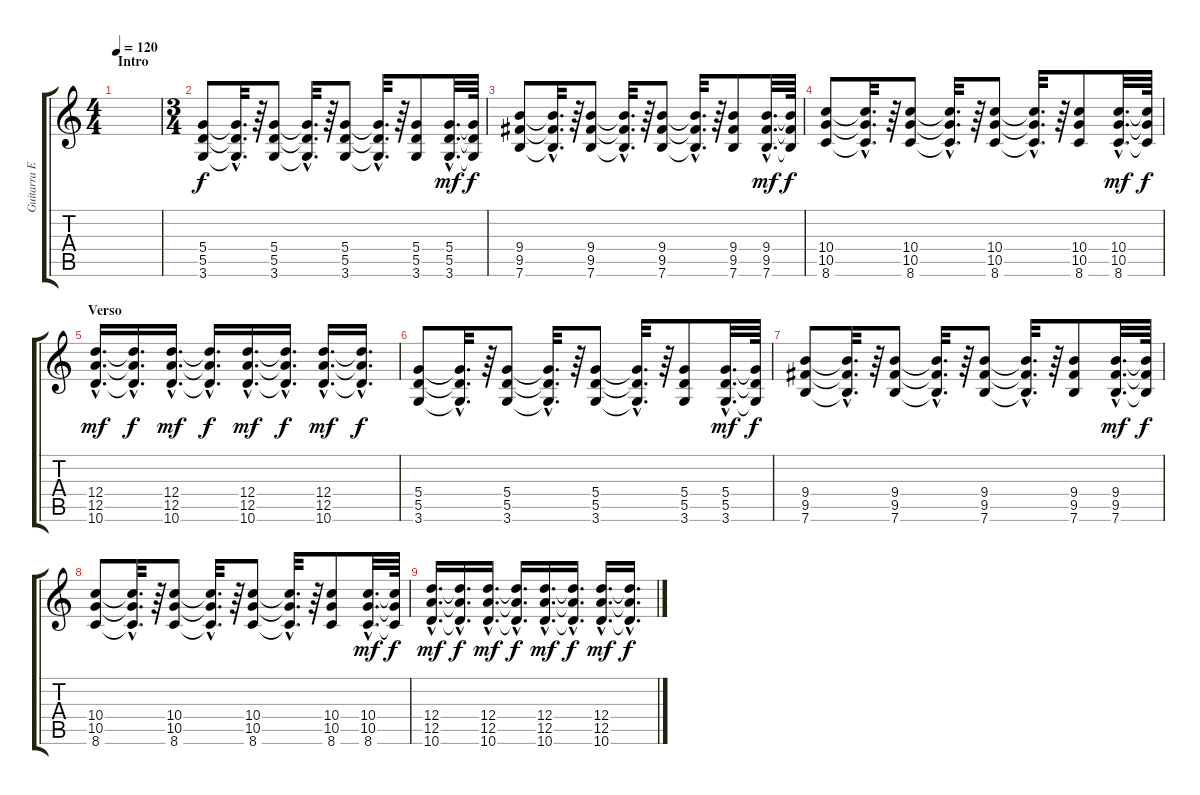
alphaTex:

\track ("Guitarra Electrica 2 (Coro y Puente)" "Guitarra E") {instrument overdrivenguitar}
\staff {score tabs}
\tuning (E4 B3 G3 D3 A2 E2) {hide}
\ts (4 4)
\section ("" "Intro")
\tempo 120
\clef g2
\ks c
|
\ts (3 4)
(5.4 5.5 3.6).8 (5.4{hac t} 5.5{hac t} 3.6{hac t}).32{d} r.64 (5.4 5.5 3.6).8 (5.4{hac t} 5.5{hac t} 3.6{hac t}).32{d} r.64 (5.4 5.5 3.6).8 (5.4{hac t} 5.5{hac t} 3.6{hac t}).32{d} r.64 (5.4 5.5 3.6).8 (5.4{hac} 5.5{hac} 3.6{hac}).32{d dy mf} (5.4{t} 5.5{t} 3.6{t}).64{dy f} |
(9.4 9.5 7.6).8 (9.4{hac t} 9.5{hac t} 7.6{hac t}).32{d} r.64 (9.4 9.5 7.6).8 (9.4{hac t} 9.5{hac t} 7.6{hac t}).32{d} r.64 (9.4 9.5 7.6).8 (9.4{hac t} 9.5{hac t} 7.6{hac t}).32{d} r.64 (9.4 9.5 7.6).8 (9.4{hac} 9.5{hac} 7.6{hac}).32{d dy mf} (9.4{t} 9.5{t} 7.6{t}).64{dy f} |
(10.4 10.5 8.6).8 (10.4{hac t} 10.5{hac t} 8.6{hac t}).32{d} r.64 (10.4 10.5 8.6).8 (10.4{hac t} 10.5{hac t} 8.6{hac t}).32{d} r.64 (10.4 10.5 8.6).8 (10.4{hac t} 10.5{hac t} 8.6{hac t}).32{d} r.64 (10.4 10.5 8.6).8 (10.4{hac} 10.5{hac} 8.6{hac}).32{d dy mf} (10.4{t} 10.5{t} 8.6{t}).64{dy f} |
\section ("" "Verso")
(12.4{hac} 12.5{hac} 10.6{hac}).16{d dy mf} (12.4{hac t} 12.5{hac t} 10.6{hac t}).16{d dy f} (12.4{hac} 12.5{hac} 10.6{hac}).16{d dy mf} (12.4{hac t} 12.5{hac t} 10.6{hac t}).16{d dy f} (12.4{hac} 12.5{hac} 10.6{hac}).16{d dy mf} (12.4{hac t} 12.5{hac t} 10.6{hac t}).16{d dy f} (12.4{hac} 12.5{hac} 10.6{hac}).16{d dy mf} (12.4{hac t} 12.5{hac t} 10.6{hac t}).16{d dy f} |
(5.4 5.5 3.6).8 (5.4{hac t} 5.5{hac t} 3.6{hac t}).32{d} r.64 (5.4 5.5 3.6).8 (5.4{hac t} 5.5{hac t} 3.6{hac t}).32{d} r.64 (5.4 5.5 3.6).8 (5.4{hac t} 5.5{hac t} 3.6{hac t}).32{d} r.64 (5.4 5.5 3.6).8 (5.4{hac} 5.5{hac} 3.6{hac}).32{d dy mf} (5.4{t} 5.5{t} 3.6{t}).64{dy f} |
(9.4 9.5 7.6).8 (9.4{hac t} 9.5{hac t} 7.6{hac t}).32{d} r.64 (9.4 9.5 7.6).8 (9.4{hac t} 9.5{hac t} 7.6{hac t}).32{d} r.64 (9.4 9.5 7.6).8 (9.4{hac t} 9.5{hac t} 7.6{hac t}).32{d} r.64 (9.4 9.5 7.6).8 (9.4{hac} 9.5{hac} 7.6{hac}).32{d dy mf} (9.4{t} 9.5{t} 7.6{t}).64{dy f} |
(10.4 10.5 8.6).8 (10.4{hac t} 10.5{hac t} 8.6{hac t}).32{d} r.64 (10.4 10.5 8.6).8 (10.4{hac t} 10.5{hac t} 8.6{hac t}).32{d} r.64 (10.4 10.5 8.6).8 (10.4{hac t} 10.5{hac t} 8.6{hac t}).32{d} r.64 (10.4 10.5 8.6).8 (10.4{hac} 10.5{hac} 8.6{hac}).32{d dy mf} (10.4{t} 10.5{t} 8.6{t}).64{dy f} |
(12.4{hac} 12.5{hac} 10.6{hac}).16{d dy mf} (12.4{hac t} 12.5{hac t} 10.6{hac t}).16{d dy f} (12.4{hac} 12.5{hac} 10.6{hac}).16{d dy mf} (12.4{hac t} 12.5{hac t} 10.6{hac t}).16{d dy f} (12.4{hac} 12.5{hac} 10.6{hac}).16{d dy mf} (12.4{hac t} 12.5{hac t} 10.6{hac t}).16{d dy f} (12.4{hac} 12.5{hac} 10.6{hac}).16{d dy mf} (12.4{hac t} 12.5{hac t} 10.6{hac t}).16{d dy f}
